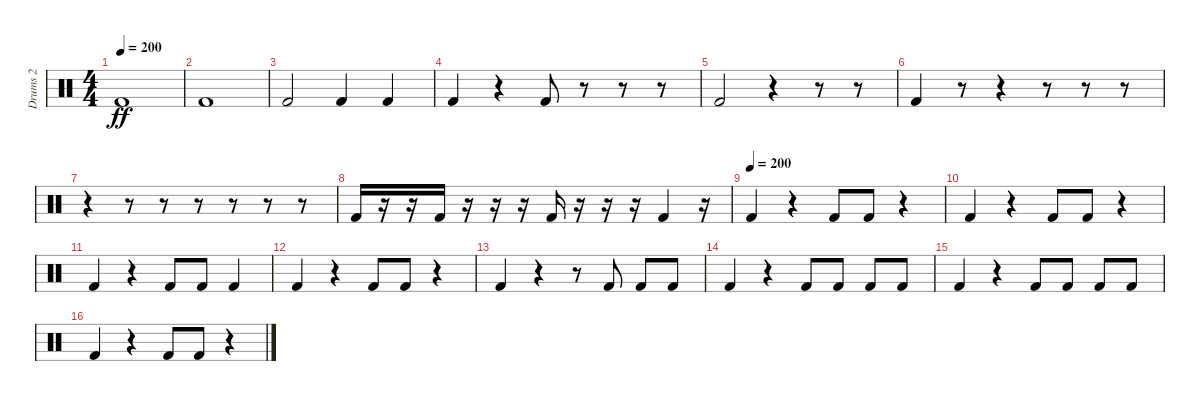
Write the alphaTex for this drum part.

\track ("Drums 2" "Drums 2") {instrument percussion}
\staff {score}
\articulation defaults
\ts (4 4)
\tempo 200
\clef neutral
\ks c "Kick (hit) 2".1{dy ff}
|
"Kick (hit) 2".1 |
"Kick (hit) 2".2 "Kick (hit) 2".4 "Kick (hit) 2".4 |
"Kick (hit) 2".4 r.4 "Kick (hit) 2".8 r.8 r.8 r.8 |
"Kick (hit) 2".2 r.4 r.8 r.8 |
"Kick (hit) 2".4 r.8 r.4 r.8 r.8 r.8 |
r.4 r.8 r.8 r.8 r.8 r.8 r.8 |
"Kick (hit) 2".16 r.16 r.16 "Kick (hit) 2".16 r.16 r.16 r.16 "Kick (hit) 2".16 r.16 r.16 r.16 "Kick (hit) 2".4 r.16 |
\tempo (200)
"Kick (hit) 2".4 r.4 "Kick (hit) 2".8 "Kick (hit) 2".8 r.4 |
"Kick (hit) 2".4 r.4 "Kick (hit) 2".8 "Kick (hit) 2".8 r.4 |
"Kick (hit) 2".4 r.4 "Kick (hit) 2".8 "Kick (hit) 2".8 "Kick (hit) 2".4 |
"Kick (hit) 2".4 r.4 "Kick (hit) 2".8 "Kick (hit) 2".8 r.4 |
"Kick (hit) 2".4 r.4 r.8 "Kick (hit) 2".8 "Kick (hit) 2".8 "Kick (hit) 2".8 |
"Kick (hit) 2".4 r.4 "Kick (hit) 2".8 "Kick (hit) 2".8 "Kick (hit) 2".8 "Kick (hit) 2".8 |
"Kick (hit) 2".4 r.4 "Kick (hit) 2".8 "Kick (hit) 2".8 "Kick (hit) 2".8 "Kick (hit) 2".8 |
"Kick (hit) 2".4 r.4 "Kick (hit) 2".8 "Kick (hit) 2".8 r.4
